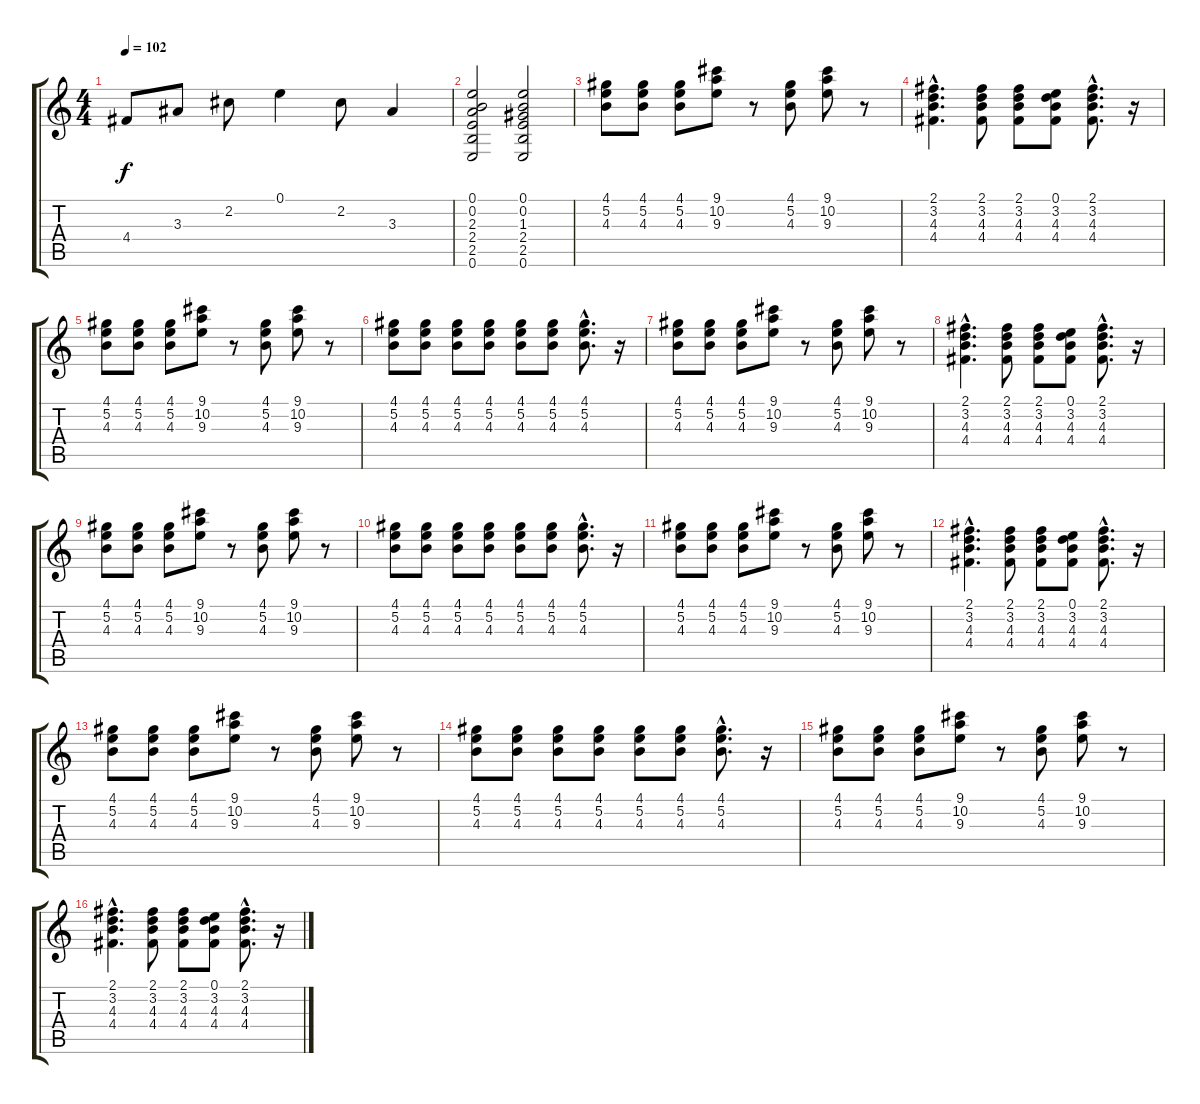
\track "" {instrument acousticguitarsteel}
\staff {score tabs}
\tuning (E4 B3 G3 D3 A2 E2) {hide}
\ts (4 4)
\tempo 102
\clef g2
\ks c
4.4.8{dy f} 3.3.8 2.2.8 0.1.4 2.2.8 3.3.4 |
(0.1 0.2 2.3 2.4 2.5 0.6).2 (0.1 0.2 1.3 2.4 2.5 0.6).2 |
(4.1 5.2 4.3).8 (4.1 5.2 4.3).8 (4.1 5.2 4.3).8 (9.1 10.2 9.3).8 r.8 (4.1 5.2 4.3).8 (9.1 10.2 9.3).8 r.8 |
(2.1{hac} 3.2{hac} 4.3{hac} 4.4{hac}).4{d} (2.1 3.2 4.3 4.4).8 (2.1 3.2 4.3 4.4).8 (0.1 3.2 4.3 4.4).8 (2.1{hac} 3.2{hac} 4.3{hac} 4.4{hac}).8{d} r.16 |
(4.1 5.2 4.3).8 (4.1 5.2 4.3).8 (4.1 5.2 4.3).8 (9.1 10.2 9.3).8 r.8 (4.1 5.2 4.3).8 (9.1 10.2 9.3).8 r.8 |
(4.1 5.2 4.3).8 (4.1 5.2 4.3).8 (4.1 5.2 4.3).8 (4.1 5.2 4.3).8 (4.1 5.2 4.3).8 (4.1 5.2 4.3).8 (4.1{hac} 5.2{hac} 4.3{hac}).8{d} r.16 |
(4.1 5.2 4.3).8 (4.1 5.2 4.3).8 (4.1 5.2 4.3).8 (9.1 10.2 9.3).8 r.8 (4.1 5.2 4.3).8 (9.1 10.2 9.3).8 r.8 |
(2.1{hac} 3.2{hac} 4.3{hac} 4.4{hac}).4{d} (2.1 3.2 4.3 4.4).8 (2.1 3.2 4.3 4.4).8 (0.1 3.2 4.3 4.4).8 (2.1{hac} 3.2{hac} 4.3{hac} 4.4{hac}).8{d} r.16 |
(4.1 5.2 4.3).8 (4.1 5.2 4.3).8 (4.1 5.2 4.3).8 (9.1 10.2 9.3).8 r.8 (4.1 5.2 4.3).8 (9.1 10.2 9.3).8 r.8 |
(4.1 5.2 4.3).8 (4.1 5.2 4.3).8 (4.1 5.2 4.3).8 (4.1 5.2 4.3).8 (4.1 5.2 4.3).8 (4.1 5.2 4.3).8 (4.1{hac} 5.2{hac} 4.3{hac}).8{d} r.16 |
(4.1 5.2 4.3).8 (4.1 5.2 4.3).8 (4.1 5.2 4.3).8 (9.1 10.2 9.3).8 r.8 (4.1 5.2 4.3).8 (9.1 10.2 9.3).8 r.8 |
(2.1{hac} 3.2{hac} 4.3{hac} 4.4{hac}).4{d} (2.1 3.2 4.3 4.4).8 (2.1 3.2 4.3 4.4).8 (0.1 3.2 4.3 4.4).8 (2.1{hac} 3.2{hac} 4.3{hac} 4.4{hac}).8{d} r.16 |
(4.1 5.2 4.3).8 (4.1 5.2 4.3).8 (4.1 5.2 4.3).8 (9.1 10.2 9.3).8 r.8 (4.1 5.2 4.3).8 (9.1 10.2 9.3).8 r.8 |
(4.1 5.2 4.3).8 (4.1 5.2 4.3).8 (4.1 5.2 4.3).8 (4.1 5.2 4.3).8 (4.1 5.2 4.3).8 (4.1 5.2 4.3).8 (4.1{hac} 5.2{hac} 4.3{hac}).8{d} r.16 |
(4.1 5.2 4.3).8 (4.1 5.2 4.3).8 (4.1 5.2 4.3).8 (9.1 10.2 9.3).8 r.8 (4.1 5.2 4.3).8 (9.1 10.2 9.3).8 r.8 |
(2.1{hac} 3.2{hac} 4.3{hac} 4.4{hac}).4{d} (2.1 3.2 4.3 4.4).8 (2.1 3.2 4.3 4.4).8 (0.1 3.2 4.3 4.4).8 (2.1{hac} 3.2{hac} 4.3{hac} 4.4{hac}).8{d} r.16
